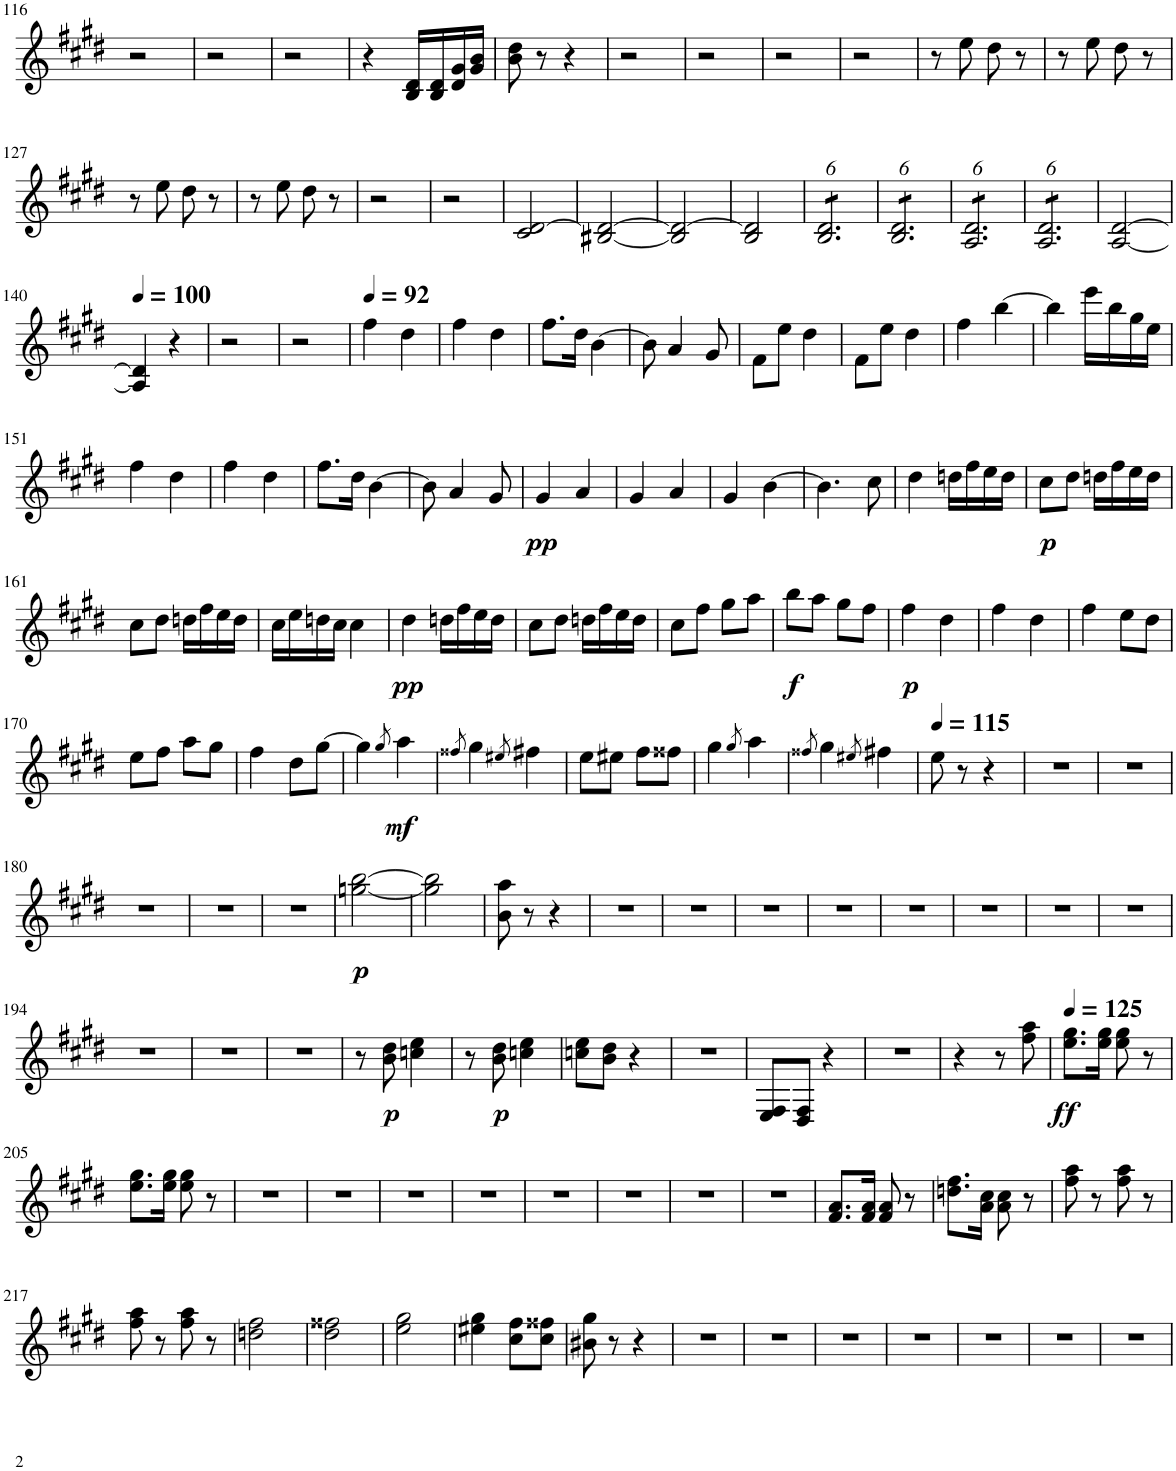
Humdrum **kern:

**kern	**dynam
*part1	*part1
*staff1	*staff1
*I"Bb 클라리넷	*
!!LO:PB:g=z
*clefG2	*
*Trd1c2	*
*k[f#c#g#d#]	*
*M2/4	*
=116	=116
2r	.
=117	=117
2r	.
=118	=118
2r	.
=119	=119
4r	.
16B/ 16d#/LL	.
16B/ 16d#/	.
16d#/ 16g#/	.
16g#/ 16b/JJ	.
=120	=120
8b\ 8dd#\	.
8r	.
4r	.
=121	=121
2r	.
=122	=122
2r	.
=123	=123
2r	.
=124	=124
2r	.
=125	=125
8r	.
8ee\	.
8dd#\	.
8r	.
=126	=126
8r	.
8ee\	.
8dd#\	.
8r	.
!!LO:LB:g=z
=127	=127
8r	.
8ee\	.
8dd#\	.
8r	.
=128	=128
8r	.
8ee\	.
8dd#\	.
8r	.
=129	=129
2r	.
=130	=130
2r	.
=131	=131
2c#/ [2d#/	.
=132	=132
[2B#X/ 2d#/_	.
=133	=133
2B#/] 2d#/_	.
=134	=134
2B/ 2d#/]	.
=135	=135
*tremolo	*
12B/ 12d#/L	.
12B/ 12d#/	.
12B/ 12d#/	.
12B/ 12d#/	.
12B/ 12d#/	.
12B/ 12d#/J	.
=136	=136
12B/ 12d#/L	.
12B/ 12d#/	.
12B/ 12d#/	.
12B/ 12d#/	.
12B/ 12d#/	.
12B/ 12d#/J	.
=137	=137
12A/ 12d#/L	.
12A/ 12d#/	.
12A/ 12d#/	.
12A/ 12d#/	.
12A/ 12d#/	.
12A/ 12d#/J	.
=138	=138
12A/ 12d#/L	.
12A/ 12d#/	.
12A/ 12d#/	.
12A/ 12d#/	.
12A/ 12d#/	.
12A/ 12d#/J	.
*Xtremolo	*
=139	=139
[2A/ [2d#/	.
!!LO:LB:g=z
=140	=140
*MM100	*
4A/] 4d#/]	.
4r	.
=141	=141
2r	.
=142	=142
2r	.
=143	=143
*MM92	*
4ff#\	.
4dd#\	.
=144	=144
4ff#\	.
4dd#\	.
=145	=145
8.ff#\L	.
16dd#\Jk	.
[4b\	.
=146	=146
8b\]	.
4a/	.
8g#/	.
=147	=147
8f#\L	.
8ee\J	.
4dd#\	.
=148	=148
8f#\L	.
8ee\J	.
4dd#\	.
=149	=149
4ff#\	.
[4bb\	.
=150	=150
4bb\]	.
16eee\LL	.
16bb\	.
16gg#\	.
16ee\JJ	.
!!LO:LB:g=z
=151	=151
4ff#\	.
4dd#\	.
=152	=152
4ff#\	.
4dd#\	.
=153	=153
8.ff#\L	.
16dd#\Jk	.
[4b\	.
=154	=154
8b\]	.
4a/	.
8g#/	.
=155	=155
!	!LO:DY:b
4g#/	pp
4a/	.
=156	=156
4g#/	.
4a/	.
=157	=157
4g#/	.
[4b\	.
=158	=158
4.b\]	.
8cc#\	.
=159	=159
4dd#\	.
16ddn\LL	.
16ff#\	.
16ee\	.
16dd\JJ	.
=160	=160
!	!LO:DY:b
8cc#\L	p
8dd#\J	.
16ddn\LL	.
16ff#\	.
16ee\	.
16dd\JJ	.
!!LO:LB:g=z
=161	=161
8cc#\L	.
8dd#\J	.
16ddn\LL	.
16ff#\	.
16ee\	.
16dd\JJ	.
=162	=162
16cc#\LL	.
16ee\	.
16ddn\	.
16cc#\JJ	.
4cc#\	.
=163	=163
!	!LO:DY:b
4dd#\	pp
16ddn\LL	.
16ff#\	.
16ee\	.
16dd\JJ	.
=164	=164
8cc#\L	.
8dd#\J	.
16ddn\LL	.
16ff#\	.
16ee\	.
16dd\JJ	.
=165	=165
8cc#\L	.
8ff#\J	.
8gg#\L	.
8aa\J	.
=166	=166
!	!LO:DY:b
8bb\L	f
8aa\J	.
8gg#\L	.
8ff#\J	.
=167	=167
!	!LO:DY:b
4ff#\	p
4dd#\	.
=168	=168
4ff#\	.
4dd#\	.
=169	=169
4ff#\	.
8ee\L	.
8dd#\J	.
!!LO:LB:g=z
=170	=170
8ee\L	.
8ff#\J	.
8aa\L	.
8gg#\J	.
=171	=171
4ff#\	.
8dd#\L	.
[8gg#\J	.
=172	=172
4gg#\]	.
8qgg#/	.
!	!LO:DY:b
4aa\	mf
=173	=173
8qff##X/	.
4gg#\	.
8qee#X/	.
4ff#X\	.
=174	=174
8ee\L	.
8ee#X\J	.
8ff#\L	.
8ff##X\J	.
=175	=175
4gg#\	.
8qgg#/	.
4aa\	.
=176	=176
8qff##X/	.
4gg#\	.
8qee#X/	.
4ff#X\	.
=177	=177
*MM115	*
8ee\	.
8r	.
4r	.
=178	=178
2r	.
=179	=179
2r	.
!!LO:LB:g=z
=180	=180
2r	.
=181	=181
2r	.
=182	=182
2r	.
=183	=183
!	!LO:DY:b
[2ggn\ [2bb\	p
=184	=184
2gg\] 2bb\]	.
=185	=185
8b\ 8aa\	.
8r	.
4r	.
=186	=186
2r	.
=187	=187
2r	.
=188	=188
2r	.
=189	=189
2r	.
=190	=190
2r	.
=191	=191
2r	.
=192	=192
2r	.
=193	=193
2r	.
!!LO:LB:g=z
=194	=194
2r	.
=195	=195
2r	.
=196	=196
2r	.
=197	=197
8r	.
!	!LO:DY:b
8b\ 8dd#\	p
4ccn\ 4ee\	.
=198	=198
8r	.
!	!LO:DY:b
8b\ 8dd#\	p
4ccn\ 4ee\	.
=199	=199
8ccn\ 8ee\L	.
8b\ 8dd#\J	.
4r	.
=200	=200
2r	.
=201	=201
8E/ 8F#/L	.
8D#/ 8F#/J	.
4r	.
=202	=202
2r	.
=203	=203
4r	.
8r	.
8ff#\ 8aa\	.
=204	=204
*MM125	*
!	!LO:DY:b
8.ee\ 8.gg#\L	ff
16ee\ 16gg#\Jk	.
8ee\ 8gg#\	.
8r	.
!!LO:LB:g=z
=205	=205
8.ee\ 8.gg#\L	.
16ee\ 16gg#\Jk	.
8ee\ 8gg#\	.
8r	.
=206	=206
2r	.
=207	=207
2r	.
=208	=208
2r	.
=209	=209
2r	.
=210	=210
2r	.
=211	=211
2r	.
=212	=212
2r	.
=213	=213
2r	.
=214	=214
8.f#/ 8.a/L	.
16f#/ 16a/Jk	.
8f#/ 8a/	.
8r	.
=215	=215
8.ddn\ 8.ff#\L	.
16a\ 16cc#\Jk	.
8a\ 8cc#\	.
8r	.
=216	=216
8ff#\ 8aa\	.
8r	.
8ff#\ 8aa\	.
8r	.
!!LO:LB:g=z
=217	=217
8ff#\ 8aa\	.
8r	.
8ff#\ 8aa\	.
8r	.
=218	=218
2ddn\ 2ff#\	.
=219	=219
2dd#\ 2ff##X\	.
=220	=220
2ee\ 2gg#\	.
=221	=221
4ee#X\ 4gg#\	.
8cc#\ 8ff#\L	.
8cc#\ 8ff##X\J	.
=222	=222
8b#X\ 8gg#\	.
8r	.
4r	.
=223	=223
2r	.
=224	=224
2r	.
=225	=225
2r	.
=226	=226
2r	.
=227	=227
2r	.
=228	=228
2r	.
=229	=229
2r	.
=	=
*-	*-
